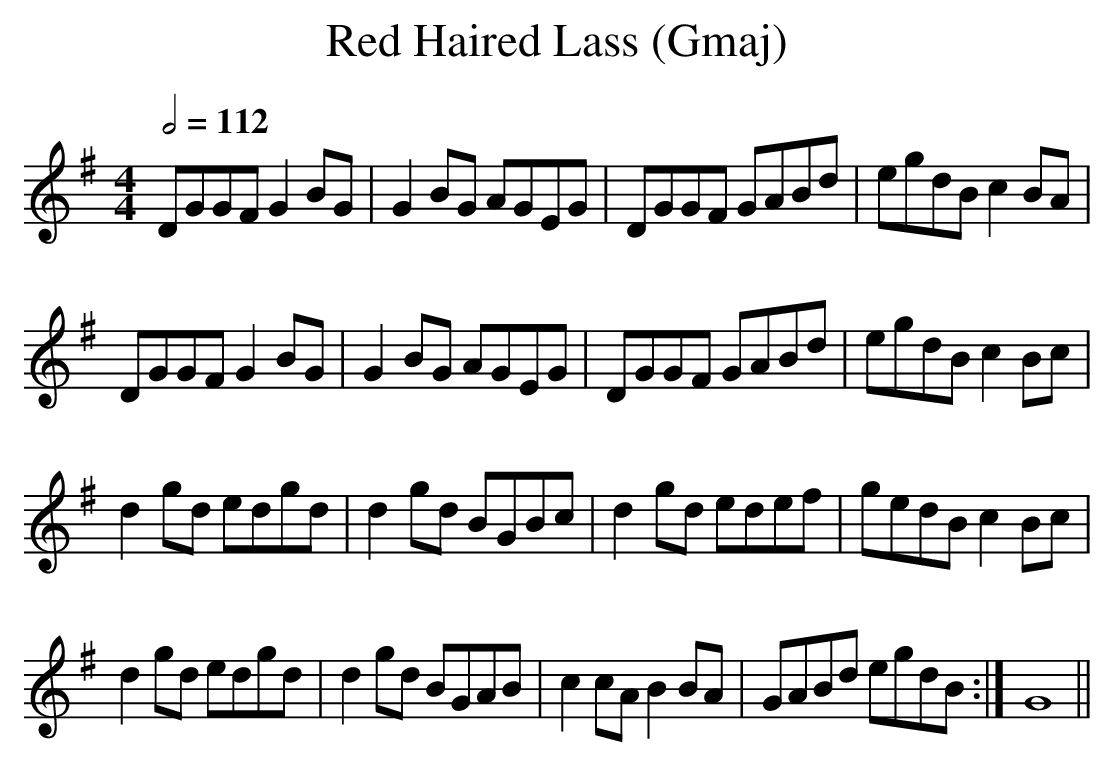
X:1
T:Red Haired Lass (Gmaj) %1
Q:1/2=112
M:4/4
L:1/8
K:Gmaj
DGGF G2BG|G2BG AGEG|DGGF GABd|egdB c2BA|
DGGF G2BG|G2BG AGEG|DGGF GABd|egdB c2Bc|
d2gd edgd|d2gd BGBc|d2gd edef|gedB c2Bc|
d2gd edgd|d2gd BGAB|c2cA B2BA|GABd egdB:|G8||
